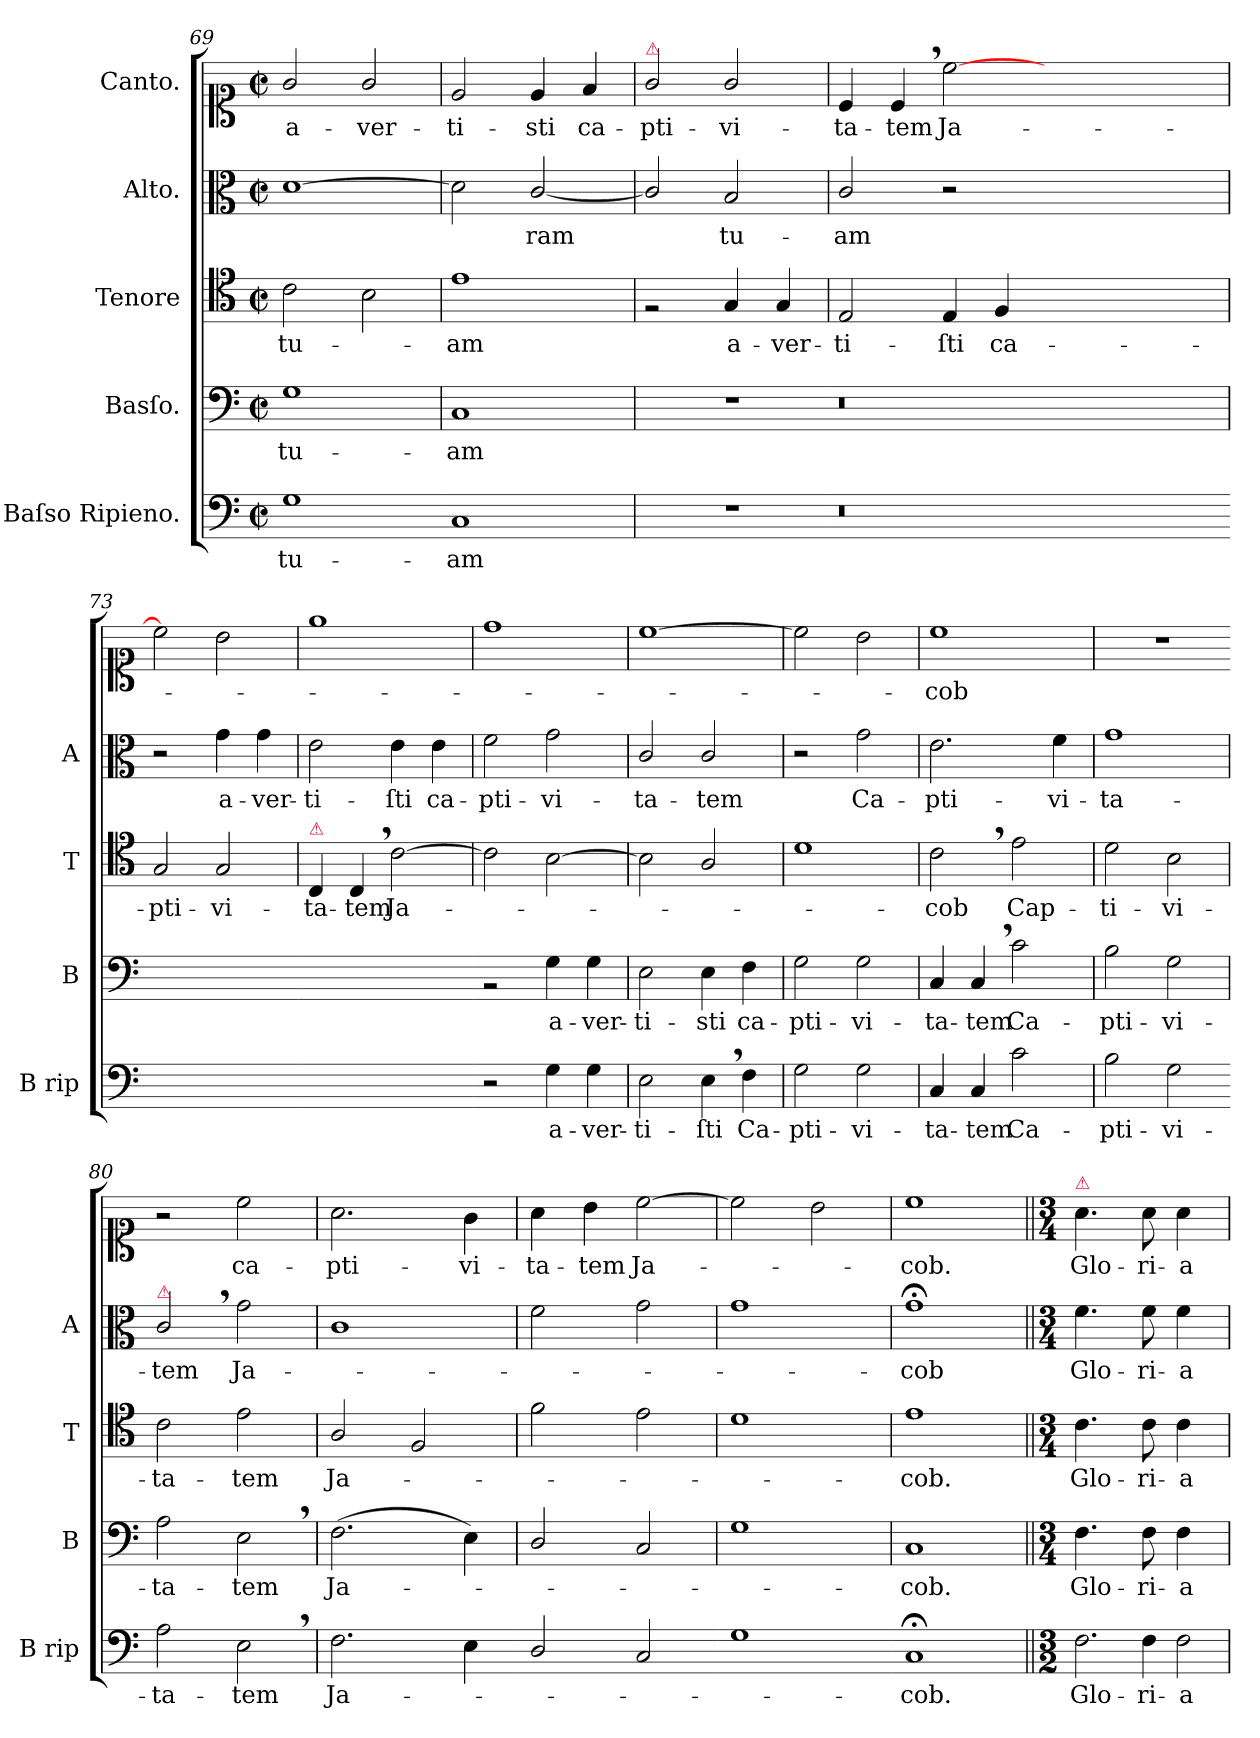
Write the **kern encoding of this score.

**kern	**text	**kern	**text	**kern	**text	**kern	**text	**kern	**text
*part5	*part5	*part4	*part4	*part3	*part3	*part2	*part2	*part1	*part1
*staff5	*staff5	*staff4	*staff4	*staff3	*staff3	*staff2	*staff2	*staff1	*staff1
*I"Baſso Ripieno.	*	*I"Basſo.	*	*I"Tenore	*	*I"Alto.	*	*I"Canto.	*
*I'B rip	*	*I'B	*	*I'T	*	*I'A	*	*	*
*clefF4	*	*clefF4	*	*clefC4	*	*clefC3	*	*clefC1	*
*k[]	*	*k[]	*	*k[]	*	*k[]	*	*k[]	*
*M2/2	*	*M2/2	*	*M2/2	*	*M2/2	*	*M2/2	*
*met(c|)	*	*met(c|)	*	*met(c|)	*	*met(c|)	*	*met(c|)	*
=69	=69	=69	=69	=69	=69	=69	=69	=69	=69
1G	tu-	1G	tu-	2c\	tu-	[1d	.	2g/	a-
.	.	.	.	2B\	.	.	.	2g/	-ver-
=70-	=70	=70	=70	=70	=70	=70	=70	=70	=70
1C	-am	1C	-am	1e	-am	2d\]	.	2e/	-ti-
.	.	.	.	.	.	[2c/	-ram	4e/	-sti
.	.	.	.	.	.	.	.	4f/	ca-
=71	=71	=71	=71	=71	=71	=71	=71	=71	=71
!	!	!	!	!	!	!	!	!LO:TX:a:color=crimson:t=⚠	!
1r	.	1r	.	2rF	.	2c/]	.	2g/	-pti-
.	.	.	.	4G/	a-	2B/	tu-	2g/	-vi-
.	.	.	.	4G/	-ver-	.	.	.	.
=72-	=72	=72	=72	=72	=72	=72	=72	=72	=72
0.r	.	0.r	.	2E/	-ti-	2c/	-am	4c/	-ta-
.	.	.	.	.	.	.	.	4c,</	-tem
.	.	.	.	4E/	-ſti	2r	.	[2cc\	Ja-
.	.	.	.	4F/	ca-	.	.	.	.
.	.	.	.	0ryy	.	0ryy	.	0ryy	.
=73-	=73	=73	=73	=73	=73	=73	=73	=73	=73
1ryy	.	1ryy	.	2G/	-pti-	2r	.	2cc\]	.
.	.	.	.	2G/	-vi-	4g\	a-	2b\	.
.	.	.	.	.	.	4g\	-ver-	.	.
=74-	=74	=74	=74	=74	=74	=74	=74	=74	=74
!	!	!	!	!LO:TX:a:color=crimson:t=⚠	!	!	!	!	!
1ryy	.	1ryy	.	4C/	-ta-	2e\	-ti-	1ee	.
.	.	.	.	4C,</	-tem	.	.	.	.
.	.	.	.	[2c\	Ja-	4e\	-ſti	.	.
.	.	.	.	.	.	4e\	ca-	.	.
=75-	=75	=75	=75	=75	=75	=75	=75	=75	=75
2r	.	2rBB	.	2c\]	.	2f\	-pti-	1dd	.
4G\	a-	4G\	a-	[2B\	.	2g\	-vi-	.	.
4G\	-ver-	4G\	-ver-	.	.	.	.	.	.
=76	=76	=76	=76	=76	=76	=76	=76	=76	=76
2E\	-ti-	2E\	-ti-	2B\]	.	2c/	-ta-	[1cc	.
4E,<\	-ſti	4E\	-sti	2A/	.	2c/	-tem	.	.
4F\	Ca-	4F\	ca-	.	.	.	.	.	.
=77	=77	=77	=77	=77	=77	=77	=77	=77	=77
2G\	-pti-	2G\	-pti-	1d	.	2r	.	2cc\]	.
2G\	-vi-	2G\	-vi-	.	.	2g\	Ca-	2b\	.
=78	=78	=78	=78	=78	=78	=78	=78	=78	=78
4C/	-ta-	4C/	-ta-	2c,<\	-cob	2.e\	-pti-	1cc	-cob
4C/	-tem	4C,</	-tem	.	.	.	.	.	.
!	!LO:LY:i	!	!	!	!	!	!	!	!
2c\	Ca-	2c\	Ca-	2e\	Cap-	.	.	.	.
.	.	.	.	.	.	4f\	-vi-	.	.
=79	=79	=79	=79	=79	=79	=79	=79	=79	=79
!	!LO:LY:i	!	!	!	!	!	!	!	!
2B\	-pti-	2B\	-pti-	2d\	-ti-	1g	-ta-	1r	.
!	!LO:LY:i	!	!	!	!	!	!	!	!
2G\	-vi-	2G\	-vi-	2B\	-vi-	.	.	.	.
=80-	=80	=80	=80	=80	=80	=80	=80	=80	=80
!	!	!	!	!	!	!LO:TX:a:color=crimson:t=⚠	!	!	!
!	!LO:LY:i	!	!	!	!	!	!	!	!
2A\	-ta-	2A\	-ta-	2c\	-ta-	2c,/	-tem	2r	.
!	!LO:LY:i	!	!	!	!	!	!	!	!
2E,\	-tem	2E,<\	-tem	2e\	-tem	2g\	Ja-	2cc\	ca-
=81	=81	=81	=81	=81	=81	=81	=81	=81	=81
2.F\	Ja-	(2.F\	Ja-	2A/	Ja-	1c	.	2.a\	-pti-
.	.	.	.	2F/	.	.	.	.	.
4E\	.	4E\)	.	.	.	.	.	4g\	-vi-
=82-	=82	=82	=82	=82	=82	=82	=82	=82	=82
2D/	.	2D/	.	2f\	.	2f\	.	4a\	-ta-
.	.	.	.	.	.	.	.	4b\	-tem
2C/	.	2C/	.	2e\	.	2g\	.	[2cc\	Ja-
=83-	=83	=83	=83	=83	=83	=83	=83	=83	=83
1G	.	1G	.	1d	.	1g	.	2cc\]	.
.	.	.	.	.	.	.	.	2b\	.
=84-	=84	=84	=84	=84	=84	=84	=84	=84	=84
1C;<	-cob.	1C	-cob.	1e	-cob.	1g;<;	-cob	1cc	-cob.
=85||	=85||	=85||	=85||	=85||	=85||	=85||	=85||	=85||	=85||
*M3/2	*	*M3/4	*	*M3/4	*	*M3/4	*	*M3/4	*
!	!	!	!	!	!	!	!	!LO:TX:a:color=crimson:t=⚠	!
!LO:N:vis=2.	!	!	!	!	!	!	!	!	!
4.F\	Glo-	4.F\	Glo-	4.c\	Glo-	4.f\	Glo-	4.a\	Glo-
!LO:N:vis=4	!	!	!	!	!	!	!	!	!
8F\	-ri-	8F\	-ri-	8c\	-ri-	8f\	-ri-	8a\	-ri-
!LO:N:vis=2	!	!	!	!	!	!	!	!	!
4F\	-a	4F\	-a	4c\	-a	4f\	-a	4a\	-a
=	=	=	=	=	=	=	=	=	=
*-	*-	*-	*-	*-	*-	*-	*-	*-	*-
